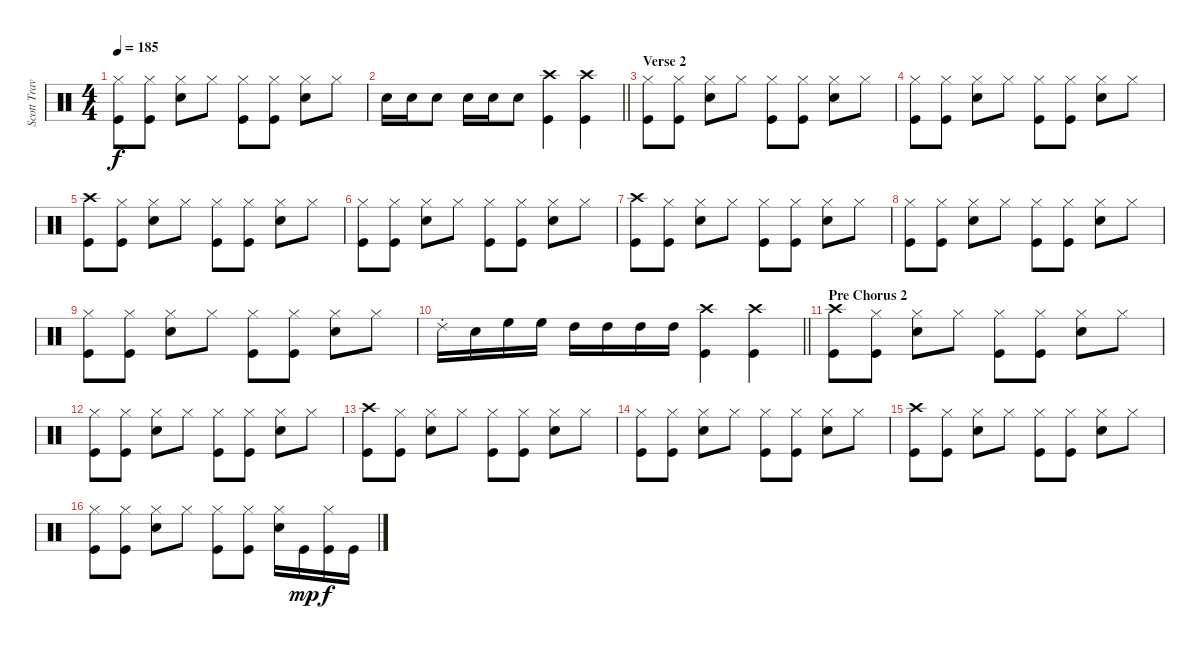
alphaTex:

\track ("Scott Travis" "Scott Trav") {instrument percussion}
\staff {score}
\articulation defaults
\ts (4 4)
\tempo 185
\clef neutral
\ks c
("Hi-Hat (closed)" "Kick (hit)").8{dy f} ("Hi-Hat (closed)" "Kick (hit)").8 ("Hi-Hat (closed)" "Snare (hit) 2").8 "Hi-Hat (closed)".8 ("Hi-Hat (closed)" "Kick (hit)").8 ("Hi-Hat (closed)" "Kick (hit)").8 ("Hi-Hat (closed)" "Snare (hit) 2").8 "Hi-Hat (closed)".8 |
\barLineRight lightlight "Snare (hit) 2".16 "Snare (hit) 2".16 "Snare (hit) 2".8 "Snare (hit) 2".16 "Snare (hit) 2".16 "Snare (hit) 2".8
("Crash high (hit)" "Kick (hit)").4 ("Crash high (hit)" "Kick (hit)").4 |
\section ("" "Verse 2")
("Hi-Hat (closed)" "Kick (hit)").8 ("Hi-Hat (closed)" "Kick (hit)").8 ("Hi-Hat (closed)" "Snare (hit) 2").8 "Hi-Hat (closed)".8 ("Hi-Hat (closed)" "Kick (hit)").8 ("Hi-Hat (closed)" "Kick (hit)").8 ("Hi-Hat (closed)" "Snare (hit) 2").8 "Hi-Hat (closed)".8 |
("Hi-Hat (closed)" "Kick (hit)").8 ("Hi-Hat (closed)" "Kick (hit)").8 ("Hi-Hat (closed)" "Snare (hit) 2").8 "Hi-Hat (closed)".8 ("Hi-Hat (closed)" "Kick (hit)").8 ("Hi-Hat (closed)" "Kick (hit)").8 ("Hi-Hat (closed)" "Snare (hit) 2").8 "Hi-Hat (closed)".8 |
("Crash high (hit)" "Kick (hit)").8 ("Hi-Hat (closed)" "Kick (hit)").8 ("Hi-Hat (closed)" "Snare (hit) 2").8 "Hi-Hat (closed)".8 ("Hi-Hat (closed)" "Kick (hit)").8 ("Hi-Hat (closed)" "Kick (hit)").8 ("Hi-Hat (closed)" "Snare (hit) 2").8 "Hi-Hat (closed)".8 |
("Hi-Hat (closed)" "Kick (hit)").8 ("Hi-Hat (closed)" "Kick (hit)").8 ("Hi-Hat (closed)" "Snare (hit) 2").8 "Hi-Hat (closed)".8 ("Hi-Hat (closed)" "Kick (hit)").8 ("Hi-Hat (closed)" "Kick (hit)").8 ("Hi-Hat (closed)" "Snare (hit) 2").8 "Hi-Hat (closed)".8 |
("Crash high (hit)" "Kick (hit)").8 ("Hi-Hat (closed)" "Kick (hit)").8 ("Hi-Hat (closed)" "Snare (hit) 2").8 "Hi-Hat (closed)".8 ("Hi-Hat (closed)" "Kick (hit)").8 ("Hi-Hat (closed)" "Kick (hit)").8 ("Hi-Hat (closed)" "Snare (hit) 2").8 "Hi-Hat (closed)".8 |
("Hi-Hat (closed)" "Kick (hit)").8 ("Hi-Hat (closed)" "Kick (hit)").8 ("Hi-Hat (closed)" "Snare (hit) 2").8 "Hi-Hat (closed)".8 ("Hi-Hat (closed)" "Kick (hit)").8 ("Hi-Hat (closed)" "Kick (hit)").8 ("Hi-Hat (closed)" "Snare (hit) 2").8 "Hi-Hat (closed)".8 |
("Hi-Hat (closed)" "Kick (hit)").8 ("Hi-Hat (closed)" "Kick (hit)").8 ("Hi-Hat (closed)" "Snare (hit) 2").8 "Hi-Hat (closed)".8 ("Hi-Hat (closed)" "Kick (hit)").8 ("Hi-Hat (closed)" "Kick (hit)").8 ("Hi-Hat (closed)" "Snare (hit) 2").8 "Hi-Hat (closed)".8 |
\barLineRight lightlight "Ride (choke) 2".16 "Snare (hit) 2".16 "High Floor Tom (hit)".16 "High Floor Tom (hit)".16 "High Tom (hit)".16 "High Tom (hit)".16 "High Tom (hit)".16 "High Tom (hit)".16
("Crash high (hit)" "Kick (hit)").4 ("Crash high (hit)" "Kick (hit)").4 |
\section ("" "Pre Chorus 2")
("Crash high (hit)" "Kick (hit)").8 ("Hi-Hat (closed)" "Kick (hit)").8 ("Hi-Hat (closed)" "Snare (hit) 2").8 "Hi-Hat (closed)".8 ("Hi-Hat (closed)" "Kick (hit)").8 ("Hi-Hat (closed)" "Kick (hit)").8 ("Hi-Hat (closed)" "Snare (hit) 2").8 "Hi-Hat (closed)".8 |
("Hi-Hat (closed)" "Kick (hit)").8 ("Hi-Hat (closed)" "Kick (hit)").8 ("Hi-Hat (closed)" "Snare (hit) 2").8 "Hi-Hat (closed)".8 ("Hi-Hat (closed)" "Kick (hit)").8 ("Hi-Hat (closed)" "Kick (hit)").8 ("Hi-Hat (closed)" "Snare (hit) 2").8 "Hi-Hat (closed)".8 |
("Crash high (hit)" "Kick (hit)").8 ("Hi-Hat (closed)" "Kick (hit)").8 ("Hi-Hat (closed)" "Snare (hit) 2").8 "Hi-Hat (closed)".8 ("Hi-Hat (closed)" "Kick (hit)").8 ("Hi-Hat (closed)" "Kick (hit)").8 ("Hi-Hat (closed)" "Snare (hit) 2").8 "Hi-Hat (closed)".8 |
("Hi-Hat (closed)" "Kick (hit)").8 ("Hi-Hat (closed)" "Kick (hit)").8 ("Hi-Hat (closed)" "Snare (hit) 2").8 "Hi-Hat (closed)".8 ("Hi-Hat (closed)" "Kick (hit)").8 ("Hi-Hat (closed)" "Kick (hit)").8 ("Hi-Hat (closed)" "Snare (hit) 2").8 "Hi-Hat (closed)".8 |
("Crash high (hit)" "Kick (hit)").8 ("Hi-Hat (closed)" "Kick (hit)").8 ("Hi-Hat (closed)" "Snare (hit) 2").8 "Hi-Hat (closed)".8 ("Hi-Hat (closed)" "Kick (hit)").8 ("Hi-Hat (closed)" "Kick (hit)").8 ("Hi-Hat (closed)" "Snare (hit) 2").8 "Hi-Hat (closed)".8 |
("Hi-Hat (closed)" "Kick (hit)").8 ("Hi-Hat (closed)" "Kick (hit)").8 ("Hi-Hat (closed)" "Snare (hit) 2").8 "Hi-Hat (closed)".8 ("Hi-Hat (closed)" "Kick (hit)").8 ("Hi-Hat (closed)" "Kick (hit)").8 ("Hi-Hat (closed)" "Snare (hit) 2").16 "Kick (hit)".16{dy mp} ("Hi-Hat (closed)" "Kick (hit)").16{dy f} "Kick (hit)".16
